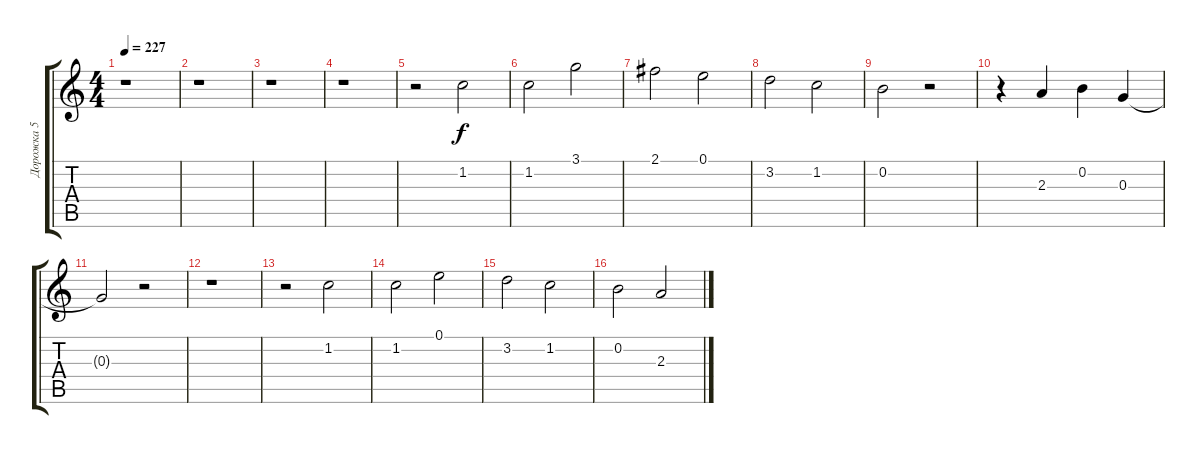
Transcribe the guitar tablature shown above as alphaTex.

\track ("Дорожка 5" "Дорожка 5") {instrument electricguitarclean}
\staff {score tabs}
\tuning (E4 B3 G3 D3 A2 E2) {hide}
\ts (4 4)
\tempo 227
\clef g2
\ks c
r.1{dy f instrument electricguitarclean} |
r.1 |
r.1 |
r.1 |
r.2 1.2.2 |
1.2.2 3.1.2 |
2.1.2 0.1.2 |
3.2.2 1.2.2 |
0.2.2 r.2 |
r.4 2.3.4 0.2.4 0.3.4 |
0.3{t}.2 r.2 |
r.1 |
r.2 1.2.2 |
1.2.2 0.1.2 |
3.2.2 1.2.2 |
0.2.2 2.3.2
